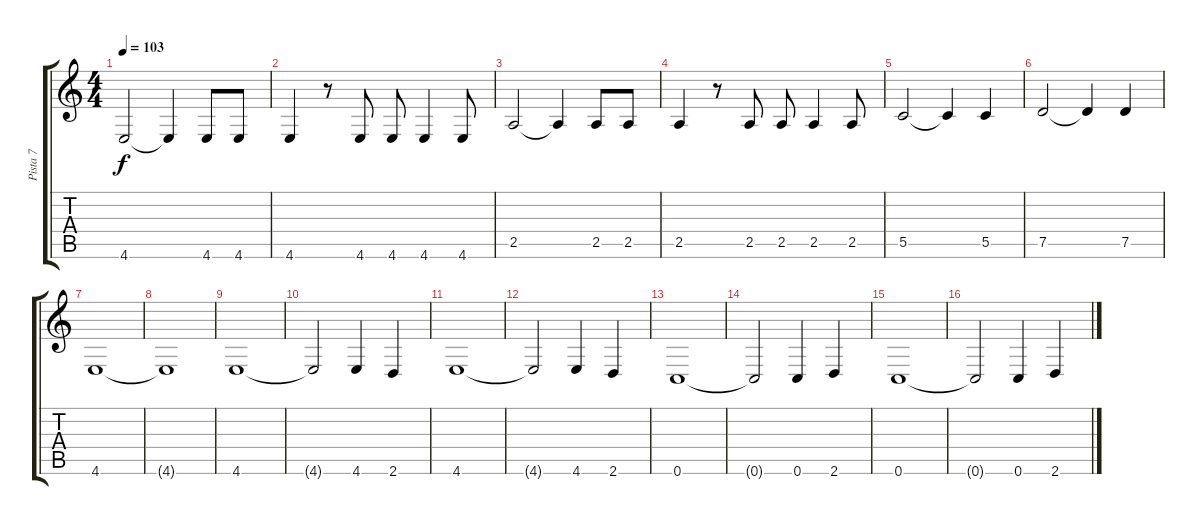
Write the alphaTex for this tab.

\track ("Pista 7" "Pista 7") {instrument electricbassfinger}
\staff {score tabs}
\tuning (D4 A3 F3 C3 G2 C2) {hide}
\ts (4 4)
\tempo 103
\clef g2
\ks c
4.6.2{dy f} 4.6{t}.4 4.6.8 4.6.8 |
4.6.4 r.8 4.6.8 4.6.8 4.6.4 4.6.8 |
2.5.2 2.5{t}.4 2.5.8 2.5.8 |
2.5.4 r.8 2.5.8 2.5.8 2.5.4 2.5.8 |
5.5.2 5.5{t}.4 5.5.4 |
7.5.2 7.5{t}.4 7.5.4 |
4.6.1 |
4.6{t}.1 |
4.6.1 |
4.6{t}.2 4.6.4 2.6.4 |
4.6.1 |
4.6{t}.2 4.6.4 2.6.4 |
0.6.1 |
0.6{t}.2 0.6.4 2.6.4 |
0.6.1 |
0.6{t}.2 0.6.4 2.6.4
